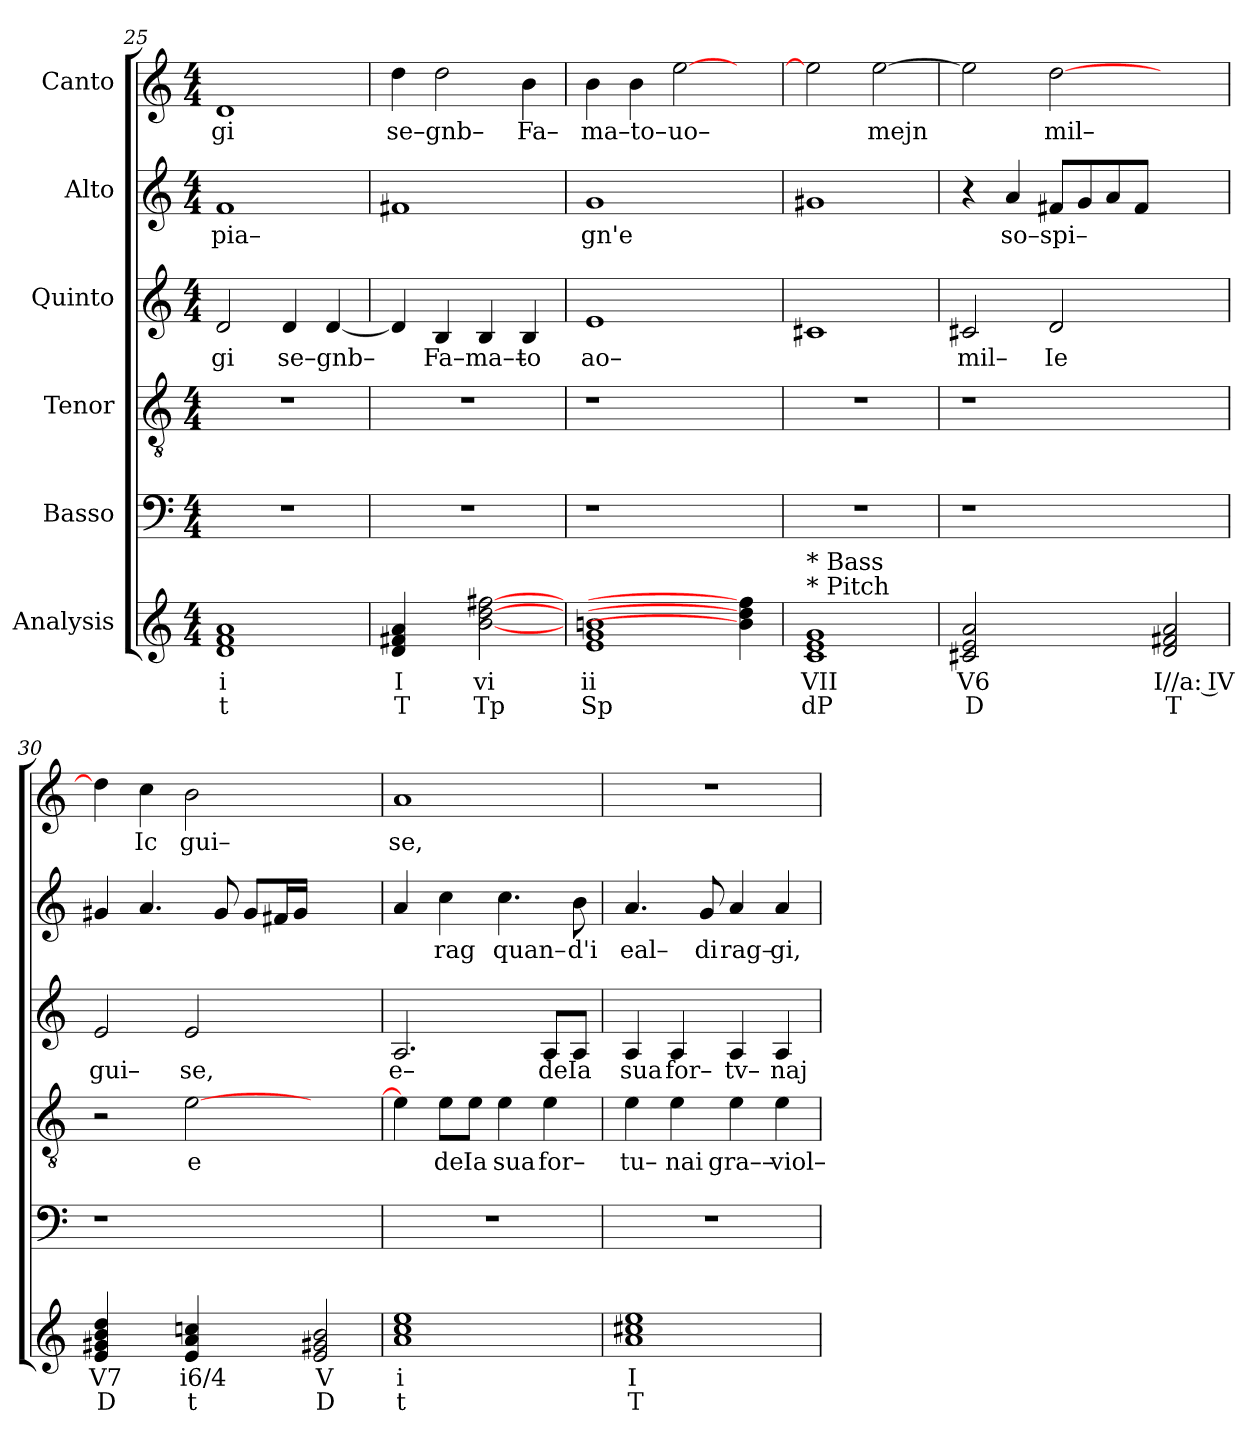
**kern	**text	**text	**kern	**kern	**text	**kern	**text	**kern	**text	**kern	**text
*part6	*part6	*part6	*part5	*part4	*part4	*part3	*part3	*part2	*part2	*part1	*part1
*staff6	*staff6	*staff6	*staff5	*staff4	*staff4	*staff3	*staff3	*staff2	*staff2	*staff1	*staff1
*I"Analysis	*	*	*I"Basso	*I"Tenor	*	*I"Quinto	*	*I"Alto	*	*I"Canto	*
*	*	*	*clefF4	*clefGv2	*	*clefG2	*	*clefG2	*	*clefG2	*
*k[]	*	*	*k[]	*k[]	*	*k[]	*	*k[]	*	*k[]	*
*M4/4	*	*	*M4/4	*M4/4	*	*M4/4	*	*M4/4	*	*M4/4	*
=25	=25	=25	=25	=25	=25	=25	=25	=25	=25	=25	=25
!	!	!	!	!	!	!	!LO:LY:b	!	!	!	!
!	!	!	!	!	!	!	!	!	!LO:LY:b	!	!
!	!	!	!	!	!	!	!	!	!	!	!LO:LY:b
1d 1f 1a	i	t	1r	1r	.	2d/	gi	1f	pia–	1d	gi
!	!	!	!	!	!	!	!LO:LY:b	!	!	!	!
.	.	.	.	.	.	4d/	se–gnb–	.	.	.	.
.	.	.	.	.	.	[4d/	.	.	.	.	.
=26	=26	=26	=26	=26	=26	=26	=26	=26	=26	=26	=26
!	!	!	!	!	!	!	!	!	!	!	!LO:LY:b
4d 4f#X 4a	I	T	1r	1r	.	4d/]	.	1f#X	.	4dd\	se–gnb–
!	!	!	!	!	!	!	!LO:LY:b	!	!	!	!
4ryy	.	.	.	.	.	4B/	Fa–ma––	.	.	2dd\	.
[2b [2dd [2ff#X	vi	Tp	.	.	.	4B/	.	.	.	.	.
!	!	!	!	!	!	!	!LO:LY:b	!	!	!	!
!	!	!	!	!	!	!	!	!	!	!	!LO:LY:b
.	.	.	.	.	.	4B/	to	.	.	4b\	Fa–
=27	=27	=27	=27	=27	=27	=27	=27	=27	=27	=27	=27
!	!	!	!	!	!	!	!LO:LY:b	!	!	!	!
!	!	!	!	!	!	!	!	!	!LO:LY:b	!	!
!	!	!	!	!	!	!	!	!	!	!	!LO:LY:b
1e 1g 1bn	ii	Sp	1r	1r	.	1e	ao–	1g	gn'e	4b\	ma–to–
.	.	.	.	.	.	.	.	.	.	4b\	.
!	!	!	!	!	!	!	!	!	!	!	!LO:LY:b
.	.	.	.	.	.	.	.	.	.	[2ee\	uo–
4b] 4dd] 4ff#]	.	.	4ryy	4ryy	.	4ryy	.	4ryy	.	4ryy	.
=28	=28	=28	=28	=28	=28	=28	=28	=28	=28	=28	=28
!LO:TX:a:t=* Pitch	!	!	!	!	!	!	!	!	!	!	!
!LO:TX:a:t=* Bass	!	!	!	!	!	!	!	!	!	!	!
1c 1e 1g	VII	dP	1r	1r	.	1c#X	.	1g#X	.	2ee\]	.
!	!	!	!	!	!	!	!	!	!	!	!LO:LY:b
.	.	.	.	.	.	.	.	.	.	[2ee\	mejn
=29	=29	=29	=29	=29	=29	=29	=29	=29	=29	=29	=29
!	!	!	!	!	!	!	!LO:LY:b	!	!	!	!
2c#X 2e 2a	V6	D	1r	1r	.	2c#X/	mil–	4r	.	2ee\]	.
!	!	!	!	!	!	!	!	!	!LO:LY:b	!	!
.	.	.	.	.	.	.	.	4a/	so–spi–	.	.
!	!	!	!	!	!	!	!LO:LY:b	!	!	!	!
!	!	!	!	!	!	!	!	!	!	!	!LO:LY:b
2ryy	.	.	.	.	.	2d/	Ie	8f#X/L	.	[2dd\	mil–
.	.	.	.	.	.	.	.	8g/	.	.	.
.	.	.	.	.	.	.	.	8a/	.	.	.
.	.	.	.	.	.	.	.	8f#/J	.	.	.
2d 2f#X 2a	I//a: IV	T	2ryy	2ryy	.	2ryy	.	2ryy	.	2ryy	.
=30	=30	=30	=30	=30	=30	=30	=30	=30	=30	=30	=30
!	!	!	!	!	!	!	!LO:LY:b	!	!	!	!
4e 4g#X 4b 4dd	V7	D	1r	2r	.	2e/	gui–	4g#X/	.	4dd\]	.
!	!	!	!	!	!	!	!	!	!	!	!LO:LY:b
4ryy	.	.	.	.	.	.	.	4.a/	.	4cc\	Ic
!	!	!	!	!	!LO:LY:b	!	!	!	!	!	!
!	!	!	!	!	!	!	!LO:LY:b	!	!	!	!
!	!	!	!	!	!	!	!	!	!	!	!LO:LY:b
4e 4a 4ccn	i6/4	t	.	[2e\	e	2e/	se,	.	.	2b\	gui–
.	.	.	.	.	.	.	.	8g#/	.	.	.
4ryy	.	.	.	.	.	.	.	8g#/L	.	.	.
.	.	.	.	.	.	.	.	16f#X/L	.	.	.
.	.	.	.	.	.	.	.	16g#/JJ	.	.	.
2e 2g#X 2b	V	D	2ryy	2ryy	.	2ryy	.	2ryy	.	2ryy	.
=31	=31	=31	=31	=31	=31	=31	=31	=31	=31	=31	=31
!	!	!	!	!	!	!	!LO:LY:b	!	!	!	!
!	!	!	!	!	!	!	!	!	!	!	!LO:LY:b
1a 1cc 1ee	i	t	1r	4e\]	.	2.A/	e–	4a/	.	1a	se,
!	!	!	!	!	!LO:LY:b	!	!	!	!	!	!
!	!	!	!	!	!	!	!	!	!LO:LY:b	!	!
.	.	.	.	8e\L	de	.	.	4cc\	rag	.	.
!	!	!	!	!	!LO:LY:b	!	!	!	!	!	!
.	.	.	.	8e\J	Ia	.	.	.	.	.	.
!	!	!	!	!	!LO:LY:b	!	!	!	!	!	!
!	!	!	!	!	!	!	!	!	!LO:LY:b	!	!
.	.	.	.	4e\	sua	.	.	4.cc\	quan–	.	.
!	!	!	!	!	!LO:LY:b	!	!	!	!	!	!
!	!	!	!	!	!	!	!LO:LY:b	!	!	!	!
.	.	.	.	4e\	for–	8A/L	de	.	.	.	.
!	!	!	!	!	!	!	!LO:LY:b	!	!	!	!
!	!	!	!	!	!	!	!	!	!LO:LY:b	!	!
.	.	.	.	.	.	8A/J	Ia	8b\	d'i	.	.
=32	=32	=32	=32	=32	=32	=32	=32	=32	=32	=32	=32
!	!	!	!	!	!LO:LY:b	!	!	!	!	!	!
!	!	!	!	!	!	!	!LO:LY:b	!	!	!	!
!	!	!	!	!	!	!	!	!	!LO:LY:b	!	!
1a 1cc#X 1ee	I	T	1r	4e\	tu–	4A/	sua	4.a/	eal–	1r	.
!	!	!	!	!	!LO:LY:b	!	!	!	!	!	!
!	!	!	!	!	!	!	!LO:LY:b	!	!	!	!
.	.	.	.	4e\	nai	4A/	for–	.	.	.	.
!	!	!	!	!	!	!	!	!	!LO:LY:b	!	!
.	.	.	.	.	.	.	.	8g/	di	.	.
!	!	!	!	!	!LO:LY:b	!	!	!	!	!	!
!	!	!	!	!	!	!	!LO:LY:b	!	!	!	!
!	!	!	!	!	!	!	!	!	!LO:LY:b	!	!
.	.	.	.	4e\	gra––	4A/	tv–	4a/	rag–	.	.
!	!	!	!	!	!LO:LY:b	!	!	!	!	!	!
!	!	!	!	!	!	!	!LO:LY:b	!	!	!	!
!	!	!	!	!	!	!	!	!	!LO:LY:b	!	!
.	.	.	.	4e\	viol–	4A/	naj	4a/	gi,	.	.
=	=	=	=	=	=	=	=	=	=	=	=
*-	*-	*-	*-	*-	*-	*-	*-	*-	*-	*-	*-
